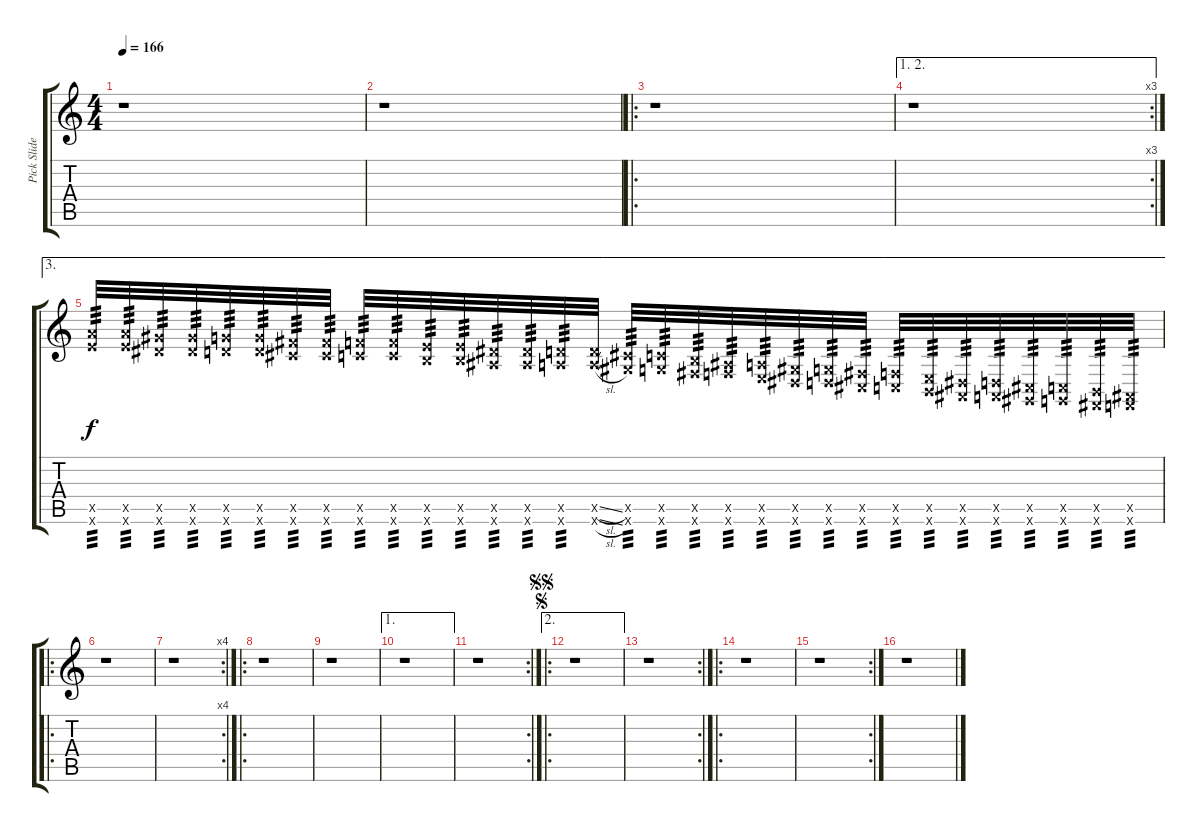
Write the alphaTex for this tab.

\track ("Pick Slide" "Pick Slide") {instrument guitarfretnoise}
\staff {score tabs}
\tuning (E4 B3 G3 D3 A2 E2) {hide}
\ts (4 4)
\tempo 166
\clef g2
\ks c
r.1{dy f} |
r.1 |
\ro
r.1 |
\ae (1 2)
\rc 3
r.1 |
\ae 3
(24.5{x} 24.6{x}).32{tp 3} (24.5{x} 24.6{x}).32{tp 3} (23.5{x} 23.6{x}).32{tp 3} (23.5{x} 23.6{x}).32{tp 3} (22.5{x} 22.6{x}).32{tp 3} (22.5{x} 22.6{x}).32{tp 3} (21.5{x} 21.6{x}).32{tp 3} (21.5{x} 21.6{x}).32{tp 3} (20.5{x} 20.6{x}).32{tp 3} (20.5{x} 20.6{x}).32{tp 3} (19.5{x} 19.6{x}).32{tp 3} (19.5{x} 19.6{x}).32{tp 3} (18.5{x} 18.6{x}).32{tp 3} (18.5{x} 18.6{x}).32{tp 3} (17.5{x} 17.6{x}).32{tp 3} (17.5{sl x} 17.6{sl x}).32 (16.5{x} 16.6{x}).32{tp 3} (15.5{x} 15.6{x}).32{tp 3} (14.5{x} 14.6{x}).32{tp 3} (13.5{x} 13.6{x}).32{tp 3} (12.5{x} 12.6{x}).32{tp 3} (11.5{x} 11.6{x}).32{tp 3} (10.5{x} 10.6{x}).32{tp 3} (9.5{x} 9.6{x}).32{tp 3} (8.5{x} 8.6{x}).32{tp 3} (7.5{x} 7.6{x}).32{tp 3} (6.5{x} 6.6{x}).32{tp 3} (5.5{x} 5.6{x}).32{tp 3} (4.5{x} 4.6{x}).32{tp 3} (3.5{x} 3.6{x}).32{tp 3} (2.5{x} 2.6{x}).32{tp 3} (1.5{x} 1.6{x}).32{tp 3} |
\ro
r.1 |
\rc 4
r.1 |
\ro
r.1 |
r.1 |
\ae 1
r.1 |
\rc 2
r.1 |
\ae 2
\ro
\jump segno
\jump segnosegno
r.1 |
\rc 2
r.1 |
\ro
r.1 |
\rc 2
r.1 |
r.1
